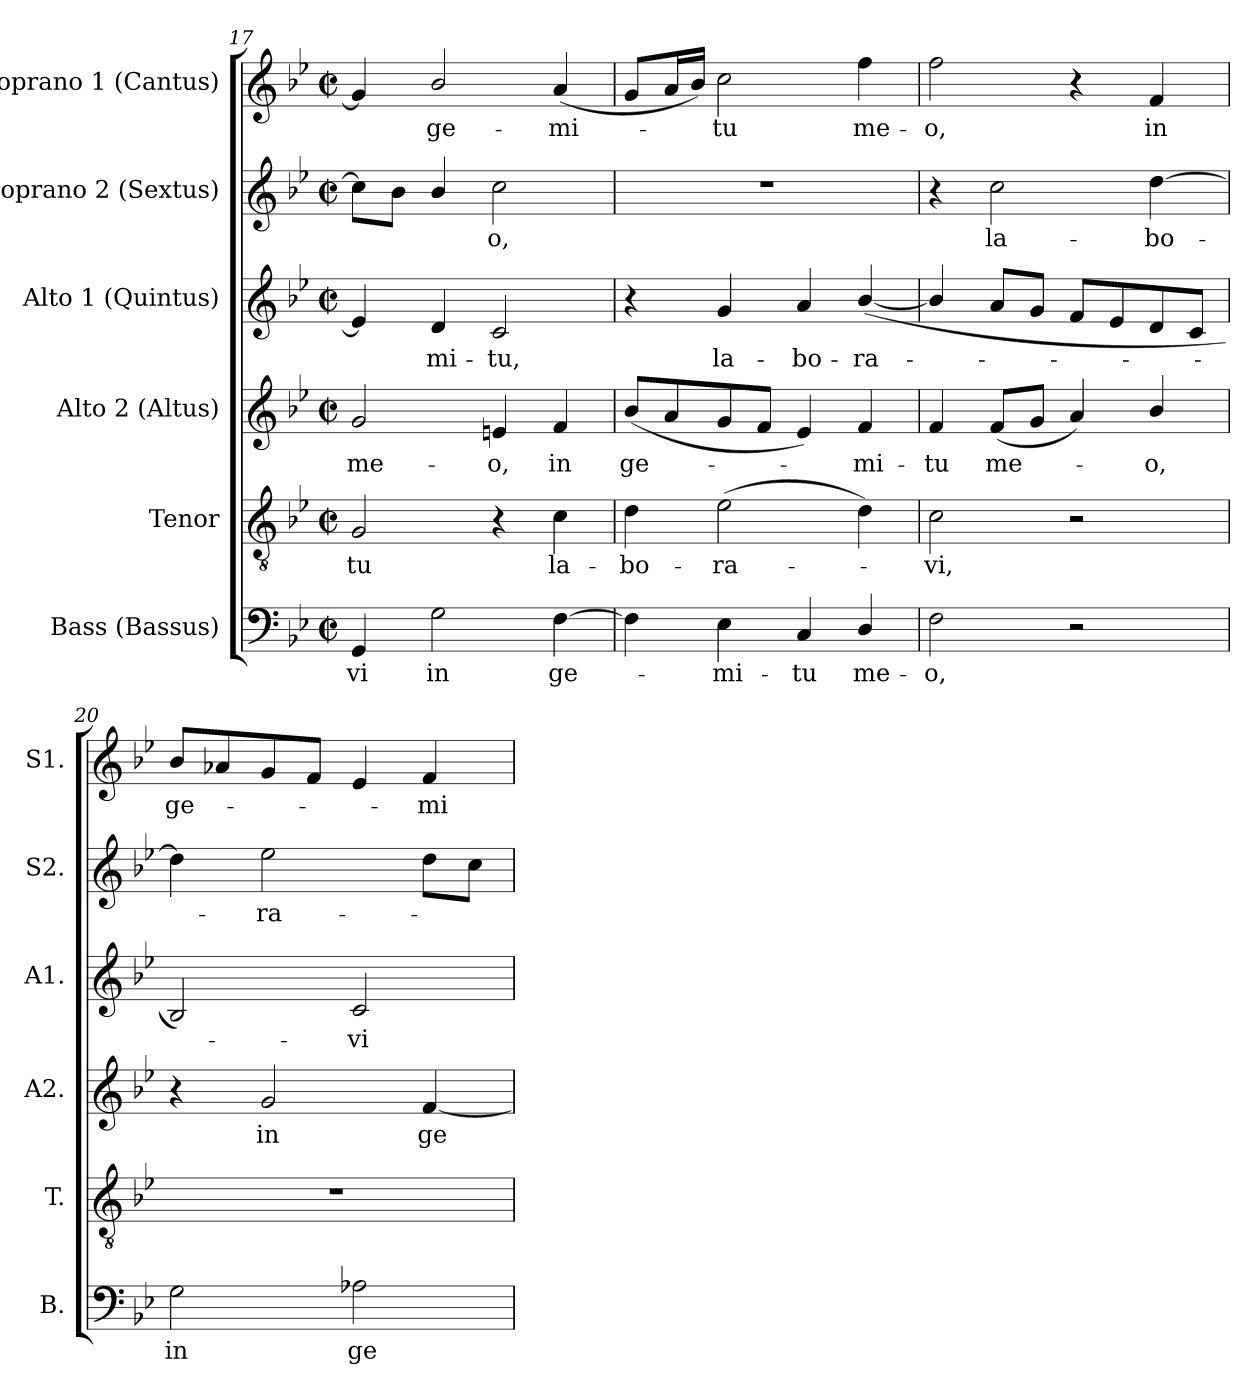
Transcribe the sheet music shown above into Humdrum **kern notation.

**kern	**text	**kern	**text	**kern	**text	**kern	**text	**kern	**text	**kern	**text
*part6	*part6	*part5	*part5	*part4	*part4	*part3	*part3	*part2	*part2	*part1	*part1
*staff6	*staff6	*staff5	*staff5	*staff4	*staff4	*staff3	*staff3	*staff2	*staff2	*staff1	*staff1
*I"Bass (Bassus)	*	*I"Tenor	*	*I"Alto 2 (Altus)	*	*I"Alto 1 (Quintus)	*	*I"Soprano 2 (Sextus)	*	*I"Soprano 1 (Cantus)	*
*I'B.	*	*I'T.	*	*I'A2.	*	*I'A1.	*	*I'S2.	*	*I'S1.	*
*clefF4	*	*clefGv2	*	*clefG2	*	*clefG2	*	*clefG2	*	*clefG2	*
*	*	*ITrd7c12	*	*	*	*	*	*	*	*	*
*k[b-e-]	*	*k[b-e-]	*	*k[b-e-]	*	*k[b-e-]	*	*k[b-e-]	*	*k[b-e-]	*
*B-:	*	*B-:	*	*B-:	*	*B-:	*	*B-:	*	*B-:	*
*M2/2	*	*M2/2	*	*M2/2	*	*M2/2	*	*M2/2	*	*M2/2	*
*met(c|)	*	*met(c|)	*	*met(c|)	*	*met(c|)	*	*met(c|)	*	*met(c|)	*
=17	=17	=17	=17	=17	=17	=17	=17	=17	=17	=17	=17
!	!LO:LY:b:color=#000000	!	!	!	!	!	!	!	!	!	!
!	!	!	!LO:LY:b:color=#000000	!	!	!	!	!	!	!	!
!	!	!	!	!	!LO:LY:b:color=#000000	!	!	!	!	!	!
4GGi/	-vi	2GGi/	-tu	2gi/	me-	4e-i/]	.	8cci\L]	.	4gi/]	.
.	.	.	.	.	.	.	.	8b-i\J	.	.	.
!	!LO:LY:b:color=#000000	!	!	!	!	!	!	!	!	!	!
!	!	!	!	!	!	!	!LO:LY:b:color=#000000	!	!	!	!
!	!	!	!	!	!	!	!	!	!	!	!LO:LY:b:color=#000000
2Gi\	in	.	.	.	.	4di/	-mi-	4b-i/	.	2b-i/	ge-
!	!	!	!	!	!LO:LY:b:color=#000000	!	!	!	!	!	!
!	!	!	!	!	!	!	!LO:LY:b:color=#000000	!	!	!	!
!	!	!	!	!	!	!	!	!	!LO:LY:b:color=#000000	!	!
.	.	4r	.	4eni/	-o,	2ci/	-tu,	2cci\	-o,	.	.
!	!LO:LY:b:color=#000000	!	!	!	!	!	!	!	!	!	!
!	!	!	!LO:LY:b:color=#000000	!	!	!	!	!	!	!	!
!	!	!	!	!	!LO:LY:b:color=#000000	!	!	!	!	!	!
!	!	!	!	!	!	!	!	!	!	!	!LO:LY:b:color=#000000
[4Fi\	ge-	4Ci\	la-	4fi/	in	.	.	.	.	(4ai/	-mi-
=18	=18	=18	=18	=18	=18	=18	=18	=18	=18	=18	=18
!	!	!	!LO:LY:b:color=#000000	!	!	!	!	!	!	!	!
!	!	!	!	!	!LO:LY:b:color=#000000	!	!	!	!	!	!
4Fi\]	.	4Di\	-bo-	(8b-i/L	ge-	4r	.	1r	.	8gi/L	.
.	.	.	.	8ai/	.	.	.	.	.	16ai/L	.
.	.	.	.	.	.	.	.	.	.	16b-i/JJ)	.
!	!LO:LY:b:color=#000000	!	!	!	!	!	!	!	!	!	!
!	!	!	!LO:LY:b:color=#000000	!	!	!	!	!	!	!	!
!	!	!	!	!	!	!	!LO:LY:b:color=#000000	!	!	!	!
!	!	!	!	!	!	!	!	!	!	!	!LO:LY:b:color=#000000
4E-i\	-mi-	(2E-i\	-ra-	8gi/	.	4gi/	la-	.	.	2cci\	-tu
.	.	.	.	8fi/J	.	.	.	.	.	.	.
!	!LO:LY:b:color=#000000	!	!	!	!	!	!	!	!	!	!
!	!	!	!	!	!	!	!LO:LY:b:color=#000000	!	!	!	!
4Ci/	-tu	.	.	4e-i/)	.	4ai/	-bo-	.	.	.	.
!	!LO:LY:b:color=#000000	!	!	!	!	!	!	!	!	!	!
!	!	!	!	!	!LO:LY:b:color=#000000	!	!	!	!	!	!
!	!	!	!	!	!	!	!LO:LY:b:color=#000000	!	!	!	!
!	!	!	!	!	!	!	!	!	!	!	!LO:LY:b:color=#000000
4Di/	me-	4Di\)	.	4fi/	-mi-	([4b-i/	-ra-	.	.	4ffi\	me-
!!LO:LB:g=z
=19	=19	=19	=19	=19	=19	=19	=19	=19	=19	=19	=19
!	!LO:LY:b:color=#000000	!	!	!	!	!	!	!	!	!	!
!	!	!	!LO:LY:b:color=#000000	!	!	!	!	!	!	!	!
!	!	!	!	!	!LO:LY:b:color=#000000	!	!	!	!	!	!
!	!	!	!	!	!	!	!	!	!	!	!LO:LY:b:color=#000000
2Fi\	-o,	2Ci\	-vi,	4fi/	-tu	4b-i/]	.	4r	.	2ffi\	-o,
!	!	!	!	!	!LO:LY:b:color=#000000	!	!	!	!	!	!
!	!	!	!	!	!	!	!	!	!LO:LY:b:color=#000000	!	!
.	.	.	.	(8fi/L	me-	8ai/L	.	2cci\	la-	.	.
.	.	.	.	8gi/J	.	8gi/J	.	.	.	.	.
2r	.	2r	.	4ai/)	.	8fi/L	.	.	.	4r	.
.	.	.	.	.	.	8e-i/	.	.	.	.	.
!	!	!	!	!	!LO:LY:b:color=#000000	!	!	!	!	!	!
!	!	!	!	!	!	!	!	!	!LO:LY:b:color=#000000	!	!
!	!	!	!	!	!	!	!	!	!	!	!LO:LY:b:color=#000000
.	.	.	.	4b-i/	-o,	8di/	.	[4ddi\	-bo-	4fi/	in
.	.	.	.	.	.	8ci/J	.	.	.	.	.
=20	=20	=20	=20	=20	=20	=20	=20	=20	=20	=20	=20
!	!LO:LY:b:color=#000000	!	!	!	!	!	!	!	!	!	!
!	!	!	!	!	!	!	!	!	!	!	!LO:LY:b:color=#000000
2Gi\	in	1r	.	4r	.	2B-i/)	.	4ddi\]	.	8b-i/L	ge-
.	.	.	.	.	.	.	.	.	.	8a-i/	.
!	!	!	!	!	!LO:LY:b:color=#000000	!	!	!	!	!	!
!	!	!	!	!	!	!	!	!	!LO:LY:b:color=#000000	!	!
.	.	.	.	2gi/	in	.	.	2ee-i\	-ra-	8gi/	.
.	.	.	.	.	.	.	.	.	.	8fi/J	.
!	!LO:LY:b:color=#000000	!	!	!	!	!	!	!	!	!	!
!	!	!	!	!	!	!	!LO:LY:b:color=#000000	!	!	!	!
2A-Xi\	ge-	.	.	.	.	2ci/	-vi	.	.	4e-i/	.
!	!	!	!	!	!LO:LY:b:color=#000000	!	!	!	!	!	!
!	!	!	!	!	!	!	!	!	!	!	!LO:LY:b:color=#000000
.	.	.	.	[4fi/	ge-	.	.	8ddi\L	.	4fi/	-mi-
.	.	.	.	.	.	.	.	8cci\J	.	.	.
=	=	=	=	=	=	=	=	=	=	=	=
*-	*-	*-	*-	*-	*-	*-	*-	*-	*-	*-	*-
